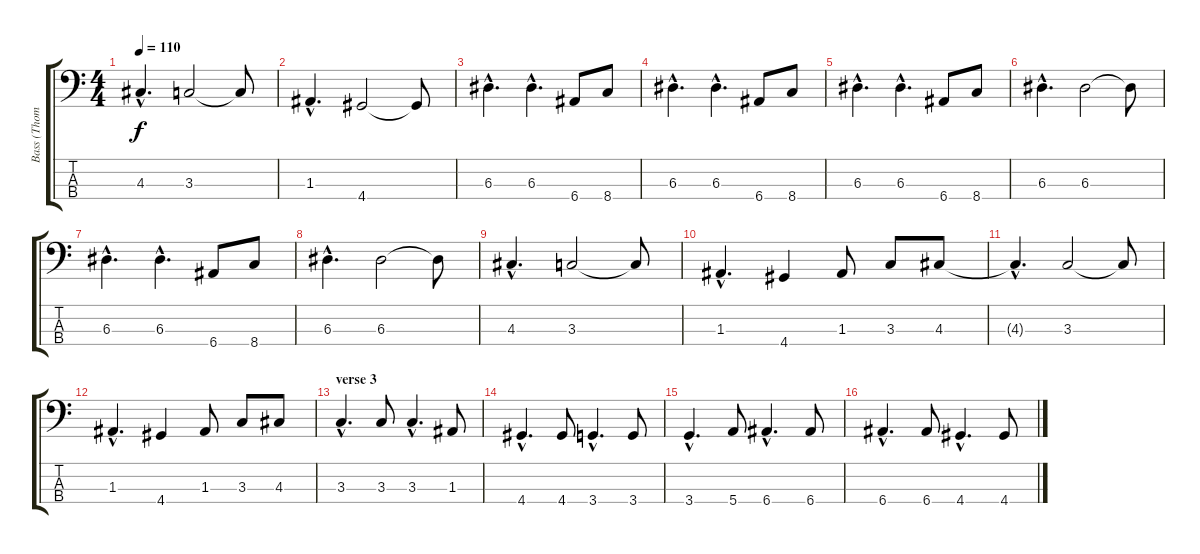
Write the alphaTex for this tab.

\track ("Bass (Thompson)" "Bass (Thom") {instrument electricbasspick}
\staff {score tabs}
\tuning (G2 D2 A1 E1) {hide}
\ts (4 4)
\tempo 110
\clef f4
\ks c
4.3{hac}.4{d dy f} 3.3.2 3.3{t}.8 |
1.3{hac}.4{d} 4.4.2 4.4{t}.8 |
6.3{hac}.4{d} 6.3{hac}.4{d} 6.4.8 8.4.8 |
6.3{hac}.4{d} 6.3{hac}.4{d} 6.4.8 8.4.8 |
6.3{hac}.4{d} 6.3{hac}.4{d} 6.4.8 8.4.8 |
6.3{hac}.4{d} 6.3.2 6.3{t}.8 |
6.3{hac}.4{d} 6.3{hac}.4{d} 6.4.8 8.4.8 |
6.3{hac}.4{d} 6.3.2 6.3{t}.8 |
4.3{hac}.4{d} 3.3.2 3.3{t}.8 |
1.3{hac}.4{d} 4.4.4 1.3.8 3.3.8 4.3.8 |
4.3{hac t}.4{d} 3.3.2 3.3{t}.8 |
1.3{hac}.4{d} 4.4.4 1.3.8 3.3.8 4.3.8 |
\section ("" "verse 3")
3.3{hac}.4{d} 3.3.8 3.3{hac}.4{d} 1.3.8 |
4.4{hac}.4{d} 4.4.8 3.4{hac}.4{d} 3.4.8 |
3.4{hac}.4{d} 5.4.8 6.4{hac}.4{d} 6.4.8 |
6.4{hac}.4{d} 6.4.8 4.4{hac}.4{d} 4.4.8
